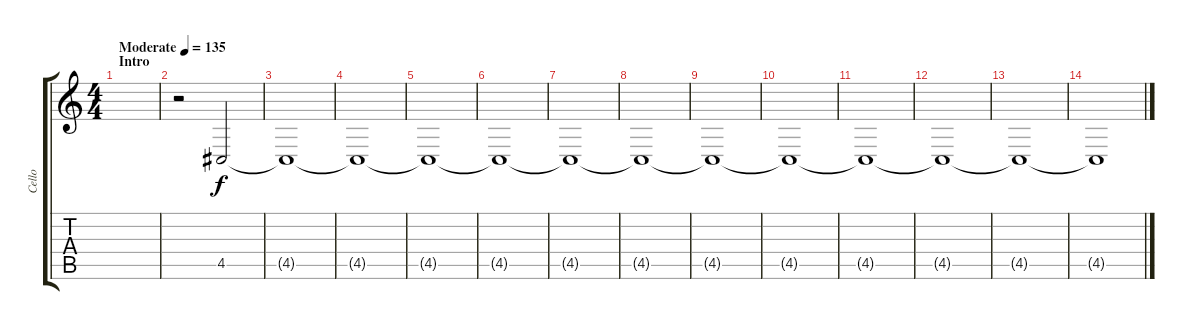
\track ("Cello" "Cello") {instrument cello}
\staff {score tabs}
\tuning (E4 B3 G3 D3 A2 E2) {hide}
\ts (4 4)
\section ("" "Intro")
\tempo (135 "Moderate")
\clef g2
\ks c
|
r.2 4.5.2 |
4.5{t}.1 |
4.5{t}.1 |
4.5{t}.1 |
4.5{t}.1 |
4.5{t}.1 |
4.5{t}.1 |
4.5{t}.1 |
4.5{t}.1 |
4.5{t}.1 |
4.5{t}.1 |
4.5{t}.1 |
4.5{t}.1
